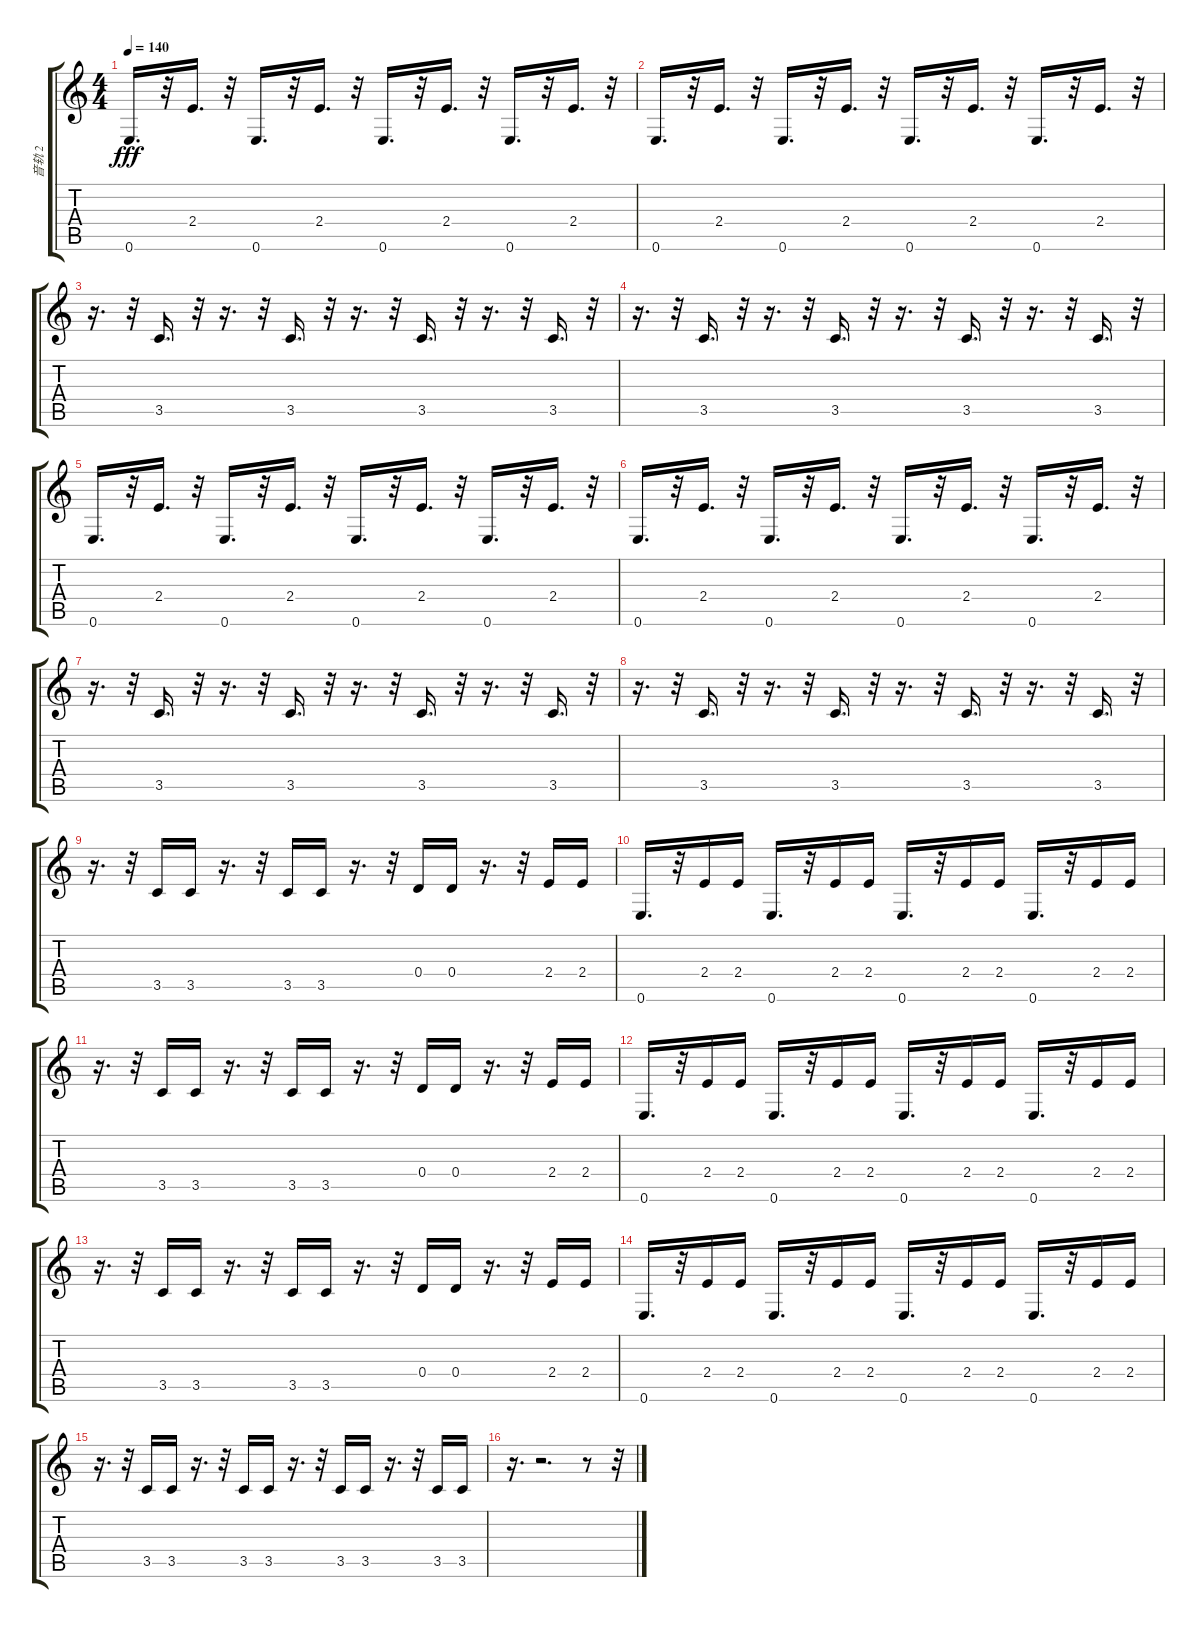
\track ("音轨 2" "音轨 2") {instrument electricbassfinger}
\staff {score tabs}
\tuning (E4 B3 G3 D3 A2 E2) {hide}
\ts (4 4)
\tempo 140
\clef g2
\ks c
0.6.16{d dy fff instrument electricbassfinger} r.32 2.4.16{d} r.32 0.6.16{d} r.32 2.4.16{d} r.32 0.6.16{d} r.32 2.4.16{d} r.32 0.6.16{d} r.32 2.4.16{d} r.32 |
0.6.16{d} r.32 2.4.16{d} r.32 0.6.16{d} r.32 2.4.16{d} r.32 0.6.16{d} r.32 2.4.16{d} r.32 0.6.16{d} r.32 2.4.16{d} r.32 |
r.16{d} r.32 3.5.16{d} r.32 r.16{d} r.32 3.5.16{d} r.32 r.16{d} r.32 3.5.16{d} r.32 r.16{d} r.32 3.5.16{d} r.32 |
r.16{d} r.32 3.5.16{d} r.32 r.16{d} r.32 3.5.16{d} r.32 r.16{d} r.32 3.5.16{d} r.32 r.16{d} r.32 3.5.16{d} r.32 |
0.6.16{d} r.32 2.4.16{d} r.32 0.6.16{d} r.32 2.4.16{d} r.32 0.6.16{d} r.32 2.4.16{d} r.32 0.6.16{d} r.32 2.4.16{d} r.32 |
0.6.16{d} r.32 2.4.16{d} r.32 0.6.16{d} r.32 2.4.16{d} r.32 0.6.16{d} r.32 2.4.16{d} r.32 0.6.16{d} r.32 2.4.16{d} r.32 |
r.16{d} r.32 3.5.16{d} r.32 r.16{d} r.32 3.5.16{d} r.32 r.16{d} r.32 3.5.16{d} r.32 r.16{d} r.32 3.5.16{d} r.32 |
r.16{d} r.32 3.5.16{d} r.32 r.16{d} r.32 3.5.16{d} r.32 r.16{d} r.32 3.5.16{d} r.32 r.16{d} r.32 3.5.16{d} r.32 |
r.16{d} r.32 3.5.16 3.5.16 r.16{d} r.32 3.5.16 3.5.16 r.16{d} r.32 0.4.16 0.4.16 r.16{d} r.32 2.4.16 2.4.16 |
0.6.16{d} r.32 2.4.16 2.4.16 0.6.16{d} r.32 2.4.16 2.4.16 0.6.16{d} r.32 2.4.16 2.4.16 0.6.16{d} r.32 2.4.16 2.4.16 |
r.16{d} r.32 3.5.16 3.5.16 r.16{d} r.32 3.5.16 3.5.16 r.16{d} r.32 0.4.16 0.4.16 r.16{d} r.32 2.4.16 2.4.16 |
0.6.16{d} r.32 2.4.16 2.4.16 0.6.16{d} r.32 2.4.16 2.4.16 0.6.16{d} r.32 2.4.16 2.4.16 0.6.16{d} r.32 2.4.16 2.4.16 |
r.16{d} r.32 3.5.16 3.5.16 r.16{d} r.32 3.5.16 3.5.16 r.16{d} r.32 0.4.16 0.4.16 r.16{d} r.32 2.4.16 2.4.16 |
0.6.16{d} r.32 2.4.16 2.4.16 0.6.16{d} r.32 2.4.16 2.4.16 0.6.16{d} r.32 2.4.16 2.4.16 0.6.16{d} r.32 2.4.16 2.4.16 |
r.16{d} r.32 3.5.16 3.5.16 r.16{d} r.32 3.5.16 3.5.16 r.16{d} r.32 3.5.16 3.5.16 r.16{d} r.32 3.5.16 3.5.16 |
r.16{d} r.2{d} r.8 r.32
